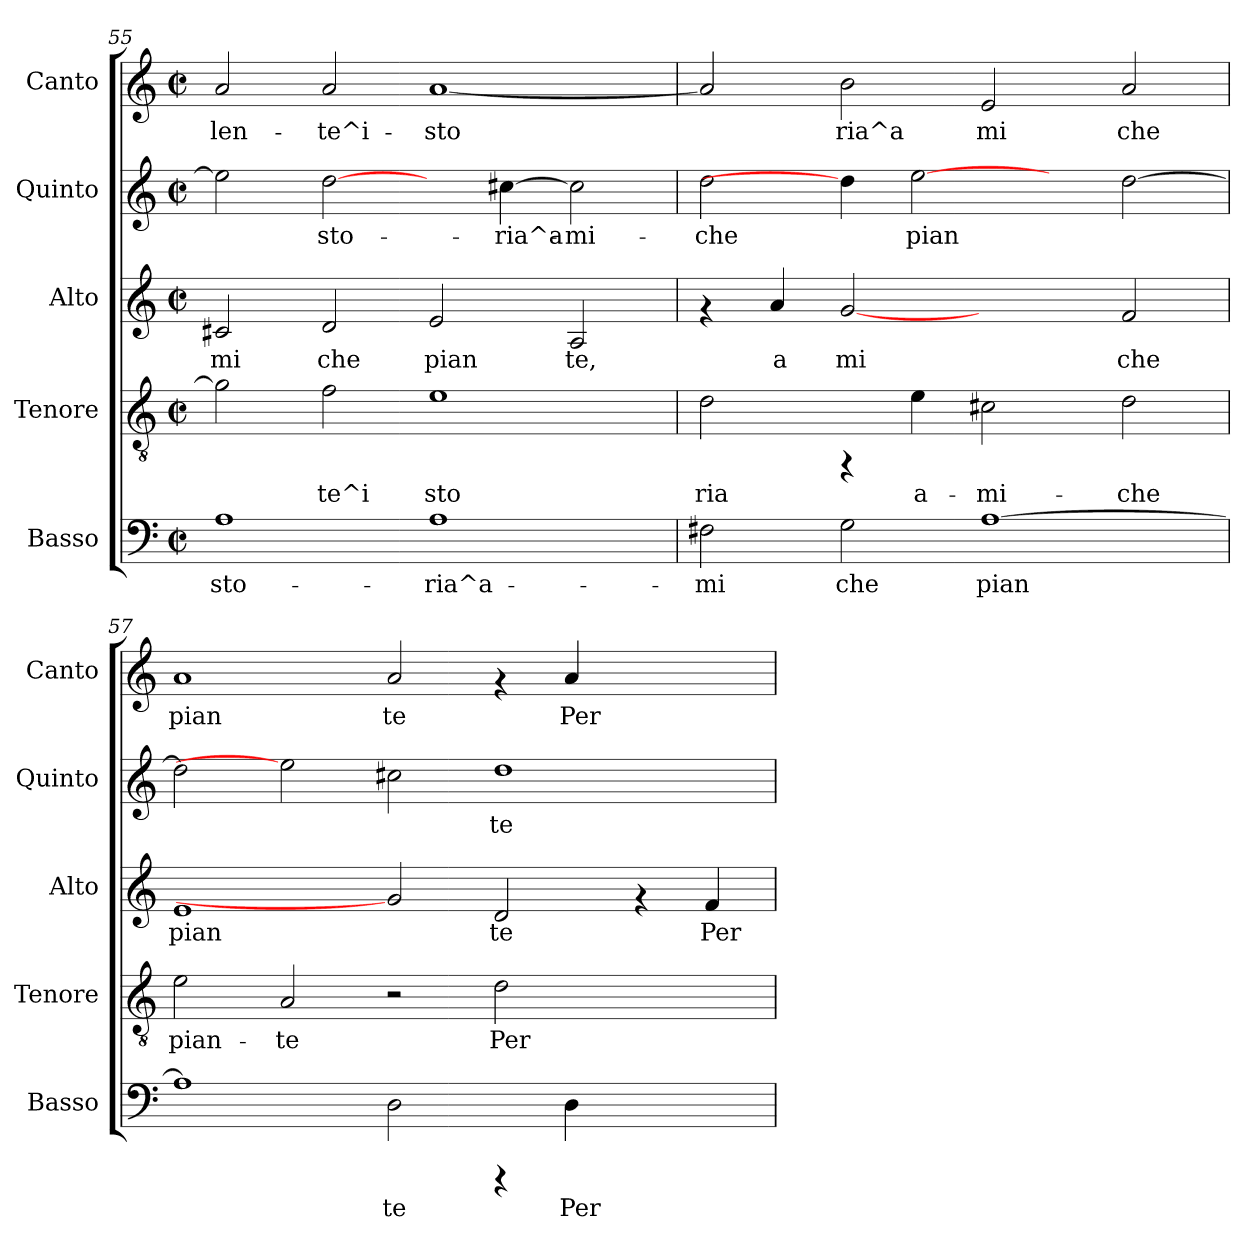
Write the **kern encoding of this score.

**kern	**text	**kern	**text	**kern	**text	**kern	**text	**kern	**text
*part5	*part5	*part4	*part4	*part3	*part3	*part2	*part2	*part1	*part1
*staff5	*staff5	*staff4	*staff4	*staff3	*staff3	*staff2	*staff2	*staff1	*staff1
*I"Basso	*	*I"Tenore	*	*I"Alto	*	*I"Quinto	*	*I"Canto	*
*I'Basso	*	*I'Tenore	*	*I'Alto	*	*I'Quinto	*	*I'Canto	*
*clefF4	*	*clefGv2	*	*clefG2	*	*clefG2	*	*clefG2	*
*k[]	*	*k[]	*	*k[]	*	*k[]	*	*k[]	*
*C:	*	*C:	*	*C:	*	*C:	*	*C:	*
*M2/2	*	*M2/2	*	*M2/2	*	*M2/2	*	*M2/2	*
*met(c|)	*	*met(c|)	*	*met(c|)	*	*met(c|)	*	*met(c|)	*
=55	=55	=55	=55	=55	=55	=55	=55	=55	=55
!	!LO:LY:b:cj	!	!LO:LY:b:cj	!	!LO:LY:b:cj	!	!LO:LY:b:cj	!	!LO:LY:b:cj
1A	-sto-	2g\]	.	2c#X/	mi	2ee\]	--	2a/	-len-
!	!	!	!LO:LY:b:cj	!	!LO:LY:b:cj	!	!LO:LY:b:cj	!	!LO:LY:b:cj
.	.	2f\	te^i	2d/	che	[2dd\	-sto-	2a/	-te^i-
!	!LO:LY:b:cj	!	!LO:LY:b:cj	!	!LO:LY:b:cj	!	!	!	!LO:LY:b:cj
1A	-ria^a-	1e	sto	2e/	pian	4ryy	.	[<1a	-sto-
!	!	!	!	!	!	!	!LO:LY:b:cj	!	!
.	.	.	.	.	.	[<4cc#X\	-ria^a-	.	.
!	!	!	!	!	!LO:LY:b:cj	!	!LO:LY:b:cj	!	!
.	.	.	.	2A/	te,	2cc#\]	-mi-	.	.
!!LO:PB:g=z
=56	=56	=56	=56	=56	=56	=56	=56	=56	=56
!	!LO:LY:b:cj	!	!LO:LY:b:cj	!	!	!	!LO:LY:b:cj	!	!LO:LY:b:cj
2F#X\	-mi	2d\	ria	4rf	.	2dd\	-che	2a/]	--
!	!	!	!	!	!LO:LY:b:cj	!	!	!	!
.	.	.	.	4a/	a	.	.	.	.
!	!LO:LY:b:cj	!	!	!	!LO:LY:b:cj	!	!	!	!LO:LY:b:cj
2G\	che	4rFF	.	[2g	mi	4dd\]	.	2b\	-ria^a
!	!	!	!LO:LY:b:cj	!	!	!	!LO:LY:b:cj	!	!
.	.	4e\	a-	.	.	[2ee	pian	.	.
!	!LO:LY:b:cj	!	!LO:LY:b:cj	!	!	!	!	!	!LO:LY:b:cj
[>1A	pian	2c#X\	-mi-	2ryy	.	.	.	2e/	mi
.	.	.	.	.	.	4ryy	.	.	.
!	!	!	!LO:LY:b:cj	!	!LO:LY:b:cj	!	!LO:LY:b:cj	!	!LO:LY:b:cj
.	.	2d\	-che	2f/	che	[>2dd\	.	2a/	che
=57	=57	=57	=57	=57	=57	=57	=57	=57	=57
!	!LO:LY:b:cj	!	!LO:LY:b:cj	!	!LO:LY:b:cj	!	!LO:LY:b:cj	!	!LO:LY:b:cj
1A]	.	2e\	pian-	1e	pian	2dd\]	.	1a	pian
!	!	!	!LO:LY:b:cj	!	!	!	!	!	!
.	.	2A/	-te	.	.	2ee]	.	.	.
!	!LO:LY:b:cj	!	!	!	!	!	!LO:LY:b:cj	!	!LO:LY:b:cj
2D\	te	2r	.	2g]	.	2cc#\	.	2a/	te
!	!	!	!LO:LY:b:cj	!	!LO:LY:b:cj	!	!LO:LY:b:cj	!	!
4rCCC	.	2d\	Per-	2d/	te	1dd	te	4rf	.
!	!LO:LY:b:cj	!	!	!	!	!	!	!	!LO:LY:b:cj
4D\	Per	.	.	.	.	.	.	4a/	Per
2ryy	.	2ryy	.	4rf	.	.	.	2ryy	.
!	!	!	!	!	!LO:LY:b:cj	!	!	!	!
.	.	.	.	4f/	Per	.	.	.	.
=	=	=	=	=	=	=	=	=	=
*-	*-	*-	*-	*-	*-	*-	*-	*-	*-
